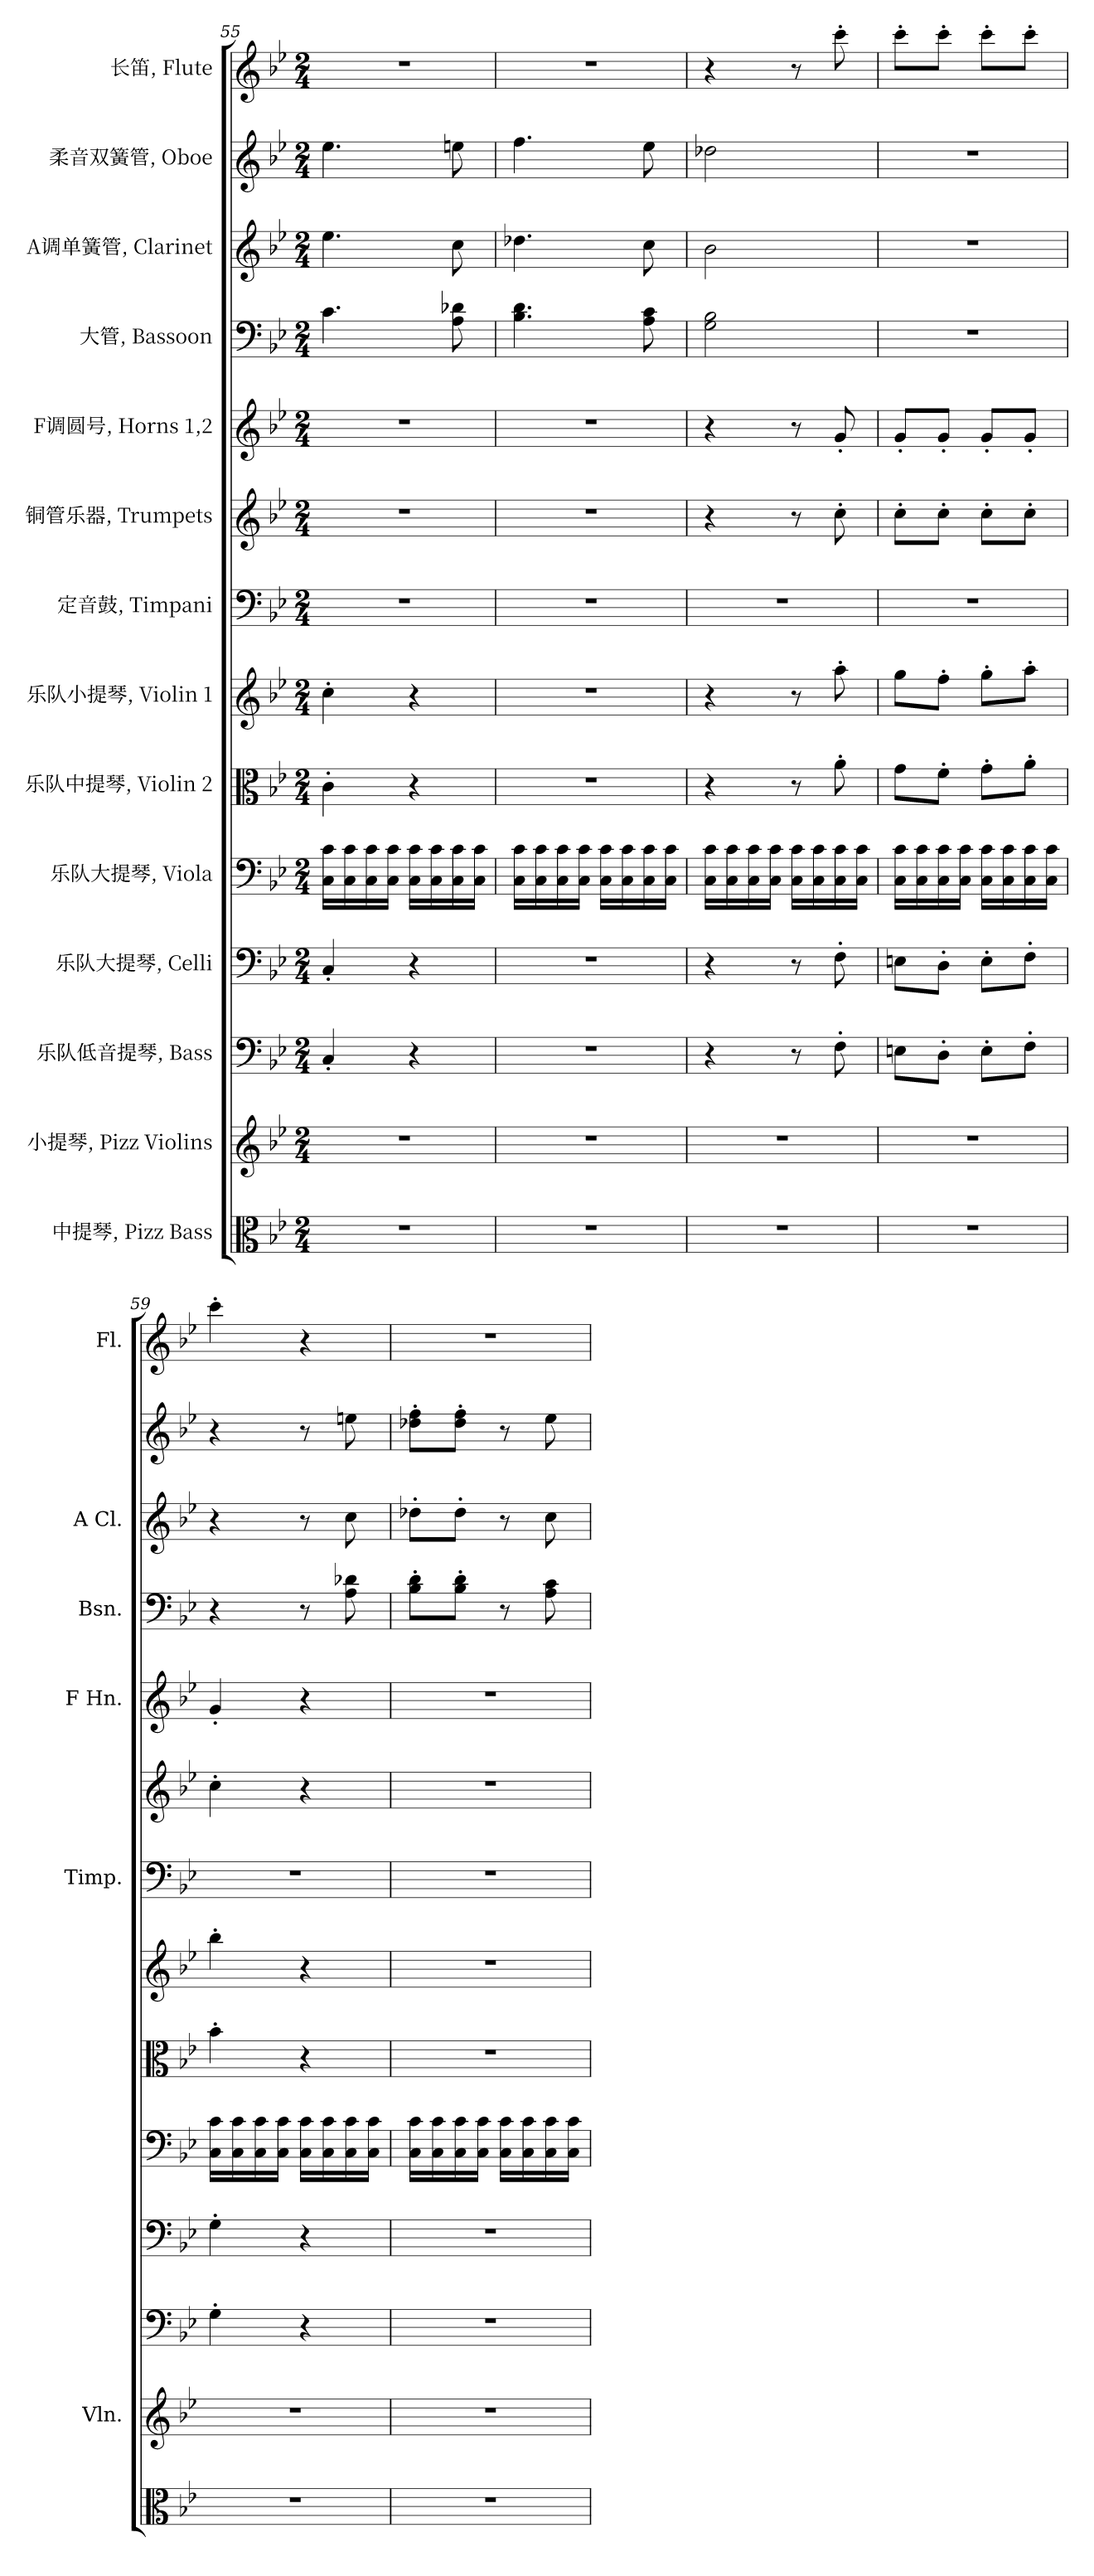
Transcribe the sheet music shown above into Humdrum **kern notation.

**kern	**kern	**kern	**kern	**kern	**kern	**kern	**kern	**kern	**kern	**kern	**kern	**kern	**kern
*part14	*part13	*part12	*part11	*part10	*part9	*part8	*part7	*part6	*part5	*part4	*part3	*part2	*part1
*staff14	*staff13	*staff12	*staff11	*staff10	*staff9	*staff8	*staff7	*staff6	*staff5	*staff4	*staff3	*staff2	*staff1
*I"中提琴, Pizz Bass	*I"小提琴, Pizz Violins	*I"乐队低音提琴, Bass	*I"乐队大提琴, Celli	*I"乐队大提琴, Viola	*I"乐队中提琴, Violin 2	*I"乐队小提琴, Violin 1	*I"定音鼓, Timpani	*I"铜管乐器, Trumpets	*I"F调圆号, Horns 1,2	*I"大管, Bassoon	*I"A调单簧管, Clarinet	*I"柔音双簧管, Oboe	*I"长笛, Flute
*	*I'Vln.	*	*	*	*	*	*I'Timp.	*	*I'F Hn.	*I'Bsn.	*I'A Cl.	*	*I'Fl.
!!LO:PB:g=z
*clefC3	*clefG2	*clefF4	*clefF4	*clefF4	*clefC3	*clefG2	*clefF4	*clefG2	*clefG2	*clefF4	*clefG2	*clefG2	*clefG2
*	*	*ITrd7c12	*	*	*	*	*	*	*ITrd4c7	*	*ITrd2c3	*ITrd2c3	*
*k[b-e-]	*k[b-e-]	*k[b-e-]	*k[b-e-]	*k[b-e-]	*k[b-e-]	*k[b-e-]	*k[b-e-]	*k[b-e-]	*k[b-e-a-]	*k[b-e-]	*k[f#]	*k[f#]	*k[b-e-]
*M2/4	*M2/4	*M2/4	*M2/4	*M2/4	*M2/4	*M2/4	*M2/4	*M2/4	*M2/4	*M2/4	*M2/4	*M2/4	*M2/4
=55	=55	=55	=55	=55	=55	=55	=55	=55	=55	=55	=55	=55	=55
2r	2r	4CC'/	4C'/	16C\ 16c\LL	4c'\	4cc'\	2r	2r	2r	4.c\	4.cc\	4.cc\	2r
.	.	.	.	16C\ 16c\	.	.	.	.	.	.	.	.	.
.	.	.	.	16C\ 16c\	.	.	.	.	.	.	.	.	.
.	.	.	.	16C\ 16c\JJ	.	.	.	.	.	.	.	.	.
.	.	4r	4r	16C\ 16c\LL	4r	4r	.	.	.	.	.	.	.
.	.	.	.	16C\ 16c\	.	.	.	.	.	.	.	.	.
.	.	.	.	16C\ 16c\	.	.	.	.	.	8A\ 8d-X\	8a\	8cc#X\	.
.	.	.	.	16C\ 16c\JJ	.	.	.	.	.	.	.	.	.
=56	=56	=56	=56	=56	=56	=56	=56	=56	=56	=56	=56	=56	=56
2r	2r	2r	2r	16C\ 16c\LL	2r	2r	2r	2r	2r	4.B-\ 4.d\	4.b-X\	4.dd\	2r
.	.	.	.	16C\ 16c\	.	.	.	.	.	.	.	.	.
.	.	.	.	16C\ 16c\	.	.	.	.	.	.	.	.	.
.	.	.	.	16C\ 16c\JJ	.	.	.	.	.	.	.	.	.
.	.	.	.	16C\ 16c\LL	.	.	.	.	.	.	.	.	.
.	.	.	.	16C\ 16c\	.	.	.	.	.	.	.	.	.
.	.	.	.	16C\ 16c\	.	.	.	.	.	8A\ 8c\	8a\	8cc\	.
.	.	.	.	16C\ 16c\JJ	.	.	.	.	.	.	.	.	.
=57	=57	=57	=57	=57	=57	=57	=57	=57	=57	=57	=57	=57	=57
2r	2r	4r	4r	16C\ 16c\LL	4r	4r	2r	4r	4r	2G\ 2B-\	2g\	2b-X\	4r
.	.	.	.	16C\ 16c\	.	.	.	.	.	.	.	.	.
.	.	.	.	16C\ 16c\	.	.	.	.	.	.	.	.	.
.	.	.	.	16C\ 16c\JJ	.	.	.	.	.	.	.	.	.
.	.	8r	8r	16C\ 16c\LL	8r	8r	.	8r	8r	.	.	.	8r
.	.	.	.	16C\ 16c\	.	.	.	.	.	.	.	.	.
.	.	8FF'\	8F'\	16C\ 16c\	8a'\	8aa'\	.	8cc'\	8c'/	.	.	.	8ccc'\
.	.	.	.	16C\ 16c\JJ	.	.	.	.	.	.	.	.	.
!!LO:PB:g=z
=58	=58	=58	=58	=58	=58	=58	=58	=58	=58	=58	=58	=58	=58
2r	2r	8EEn\L	8En\L	16C\ 16c\LL	8g\L	8gg\L	2r	8cc'\L	8c'/L	2r	2r	2r	8ccc'\L
.	.	.	.	16C\ 16c\	.	.	.	.	.	.	.	.	.
.	.	8DD'\J	8D'\J	16C\ 16c\	8f'\J	8ff'\J	.	8cc'\J	8c'/J	.	.	.	8ccc'\J
.	.	.	.	16C\ 16c\JJ	.	.	.	.	.	.	.	.	.
.	.	8EE'\L	8E'\L	16C\ 16c\LL	8g'\L	8gg'\L	.	8cc'\L	8c'/L	.	.	.	8ccc'\L
.	.	.	.	16C\ 16c\	.	.	.	.	.	.	.	.	.
.	.	8FF'\J	8F'\J	16C\ 16c\	8a'\J	8aa'\J	.	8cc'\J	8c'/J	.	.	.	8ccc'\J
.	.	.	.	16C\ 16c\JJ	.	.	.	.	.	.	.	.	.
=59	=59	=59	=59	=59	=59	=59	=59	=59	=59	=59	=59	=59	=59
2r	2r	4GG'\	4G'\	16C\ 16c\LL	4b-'\	4bb-'\	2r	4cc'\	4c'/	4r	4r	4r	4ccc'\
.	.	.	.	16C\ 16c\	.	.	.	.	.	.	.	.	.
.	.	.	.	16C\ 16c\	.	.	.	.	.	.	.	.	.
.	.	.	.	16C\ 16c\JJ	.	.	.	.	.	.	.	.	.
.	.	4r	4r	16C\ 16c\LL	4r	4r	.	4r	4r	8r	8r	8r	4r
.	.	.	.	16C\ 16c\	.	.	.	.	.	.	.	.	.
.	.	.	.	16C\ 16c\	.	.	.	.	.	8A\ 8d-X\	8a\	8cc#X\	.
.	.	.	.	16C\ 16c\JJ	.	.	.	.	.	.	.	.	.
=60	=60	=60	=60	=60	=60	=60	=60	=60	=60	=60	=60	=60	=60
2r	2r	2r	2r	16C\ 16c\LL	2r	2r	2r	2r	2r	8B-\' 8d\'L	8b-X'\L	8b-X\' 8dd\'L	2r
.	.	.	.	16C\ 16c\	.	.	.	.	.	.	.	.	.
.	.	.	.	16C\ 16c\	.	.	.	.	.	8B-\' 8d\'J	8b-'\J	8b-\' 8dd\'J	.
.	.	.	.	16C\ 16c\JJ	.	.	.	.	.	.	.	.	.
.	.	.	.	16C\ 16c\LL	.	.	.	.	.	8r	8r	8r	.
.	.	.	.	16C\ 16c\	.	.	.	.	.	.	.	.	.
.	.	.	.	16C\ 16c\	.	.	.	.	.	8A\ 8c\	8a\	8cc\	.
.	.	.	.	16C\ 16c\JJ	.	.	.	.	.	.	.	.	.
=	=	=	=	=	=	=	=	=	=	=	=	=	=
*-	*-	*-	*-	*-	*-	*-	*-	*-	*-	*-	*-	*-	*-
